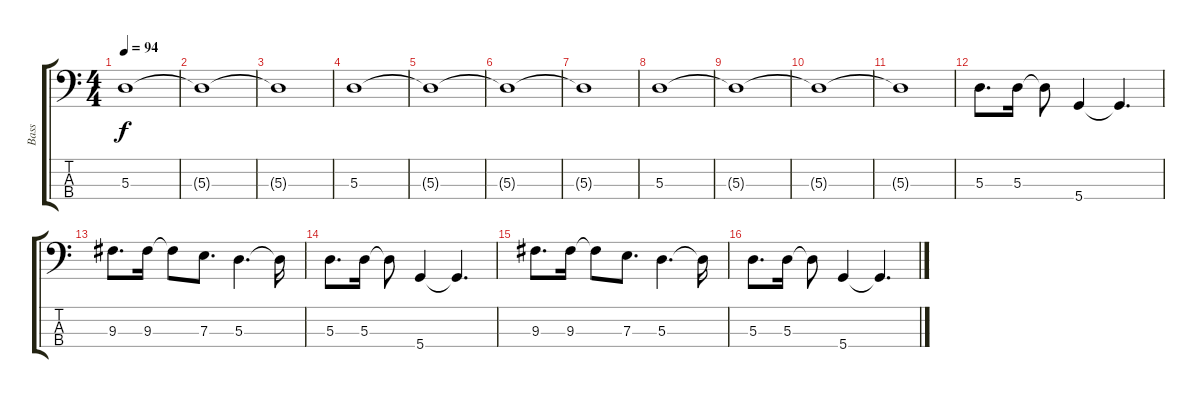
\track ("Bass" "Bass") {instrument electricbassfinger}
\staff {score tabs}
\tuning (G2 D2 A1 D1) {hide}
\ts (4 4)
\tempo 94
\clef f4
\ks c
5.3{t}.1{dy f} |
5.3{t}.1 |
5.3{t}.1 |
5.3.1 |
5.3{t}.1 |
5.3{t}.1 |
5.3{t}.1 |
5.3.1 |
5.3{t}.1 |
5.3{t}.1 |
5.3{t}.1 |
5.3.8{d} 5.3.16 5.3{t}.8 5.4.4 5.4{t}.4{d} |
9.3.8{d} 9.3.16 9.3{t}.8 7.3.8{d} 5.3.4{d} 5.3{t}.16 |
5.3.8{d} 5.3.16 5.3{t}.8 5.4.4 5.4{t}.4{d} |
9.3.8{d} 9.3.16 9.3{t}.8 7.3.8{d} 5.3.4{d} 5.3{t}.16 |
5.3.8{d} 5.3.16 5.3{t}.8 5.4.4 5.4{t}.4{d}
